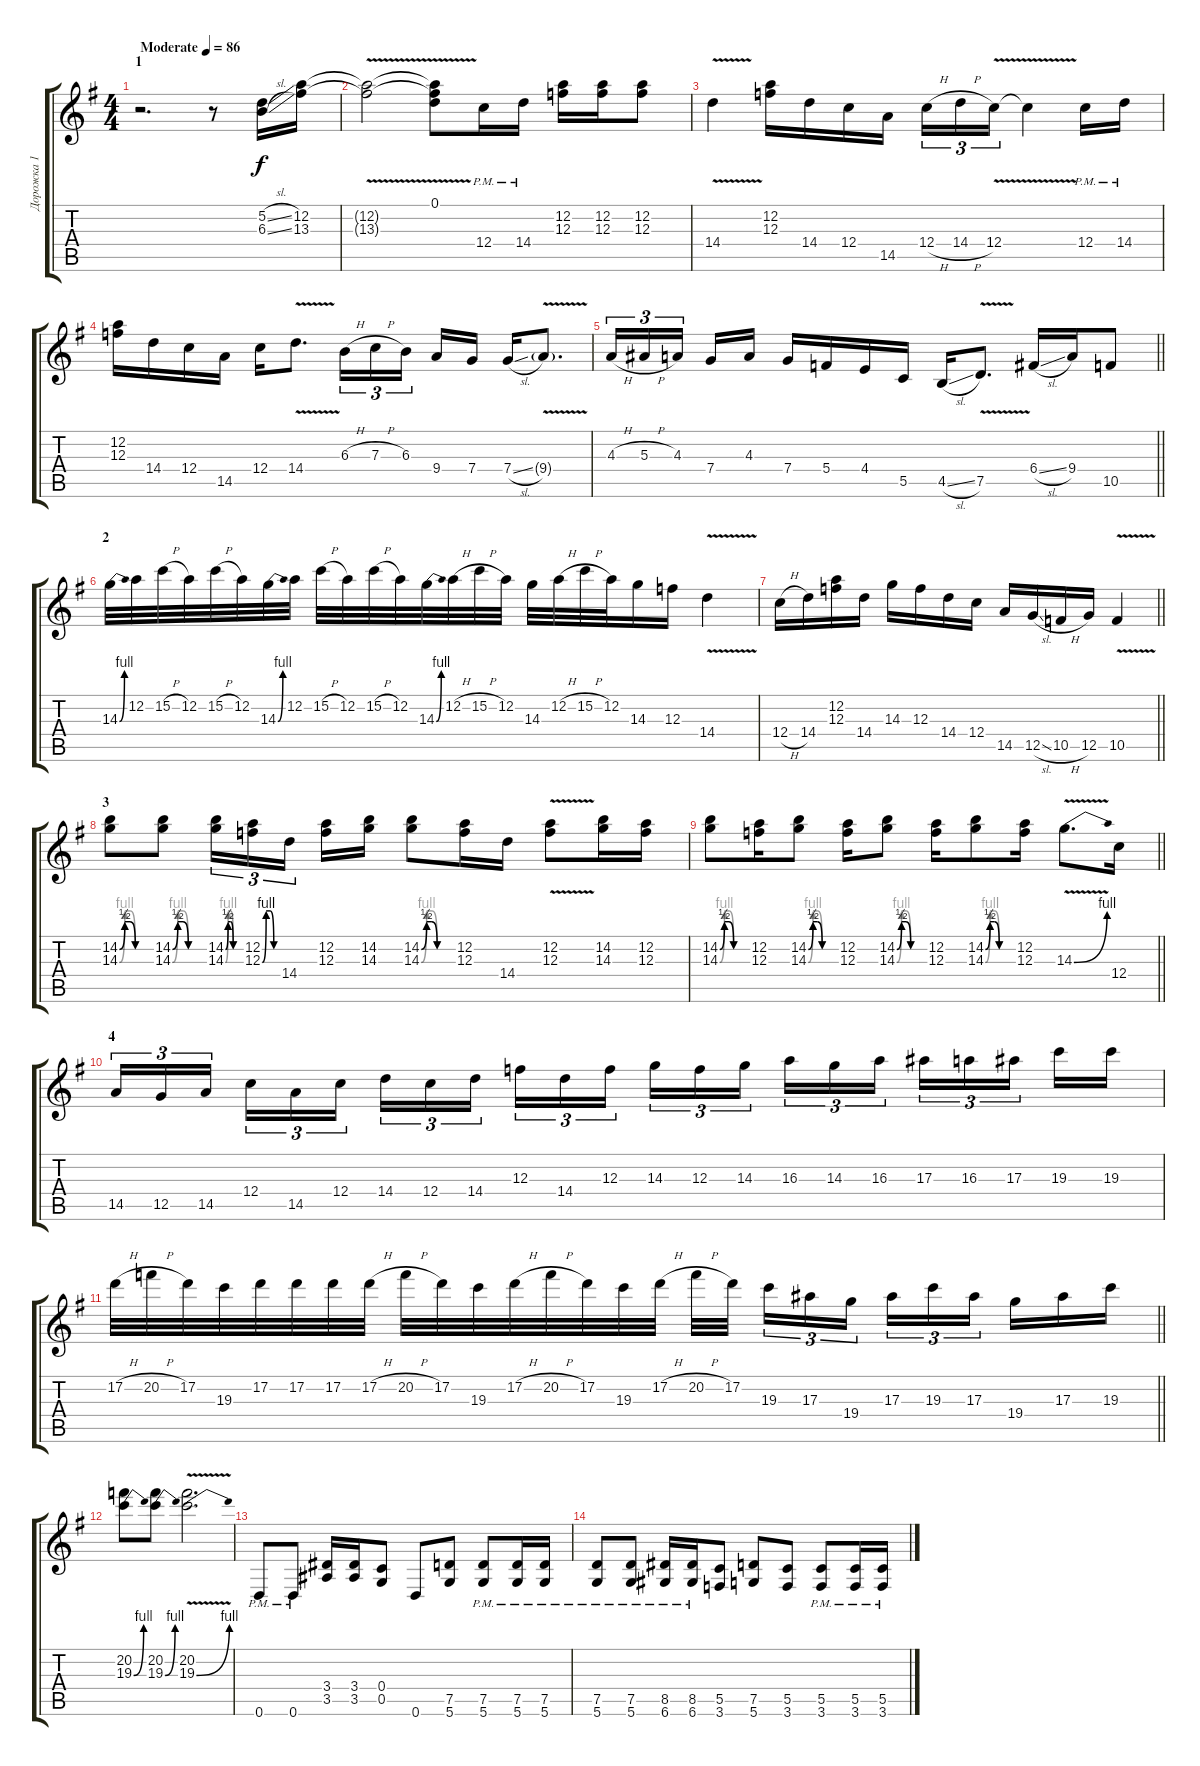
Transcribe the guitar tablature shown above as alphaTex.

\track ("Дорожка 1" "Дорожка 1") {instrument distortionguitar}
\staff {score tabs}
\tuning (D4 A3 F3 C3 G2 D2) {hide}
\ts (4 4)
\section ("" "1")
\tempo (86 "Moderate")
\clef g2
\ks g
r.2{d dy f instrument distortionguitar} r.8 (5.2{sl} 6.3{sl}).16 (12.2 13.3).16 |
(12.2{v t} 13.3{v t}).2 (0.1 12.2{t} 13.3{t}).8 12.4{pm}.16 14.4{pm}.16 (12.2 12.3).16 (12.2 12.3).16 (12.2 12.3).8 |
14.4{v}.4 (12.2 12.3).16 14.4.16 12.4.16 14.5.16 12.4{h}.16{tu (3 2)} 14.4{h}.16{tu (3 2)} 12.4{v}.16{tu (3 2)} 12.4{v t}.4 12.4{pm}.16 14.4{pm}.16 |
(12.2 12.3).16 14.4.16 12.4.16 14.5.16 12.4.16 14.4{v}.8{d} 6.3{h}.16{tu (3 2)} 7.3{h}.16{tu (3 2)} 6.3.16{tu (3 2) beam splitsecondary} 9.4.16 7.4.16 7.4{sl}.16 9.4{v g}.8{d} |
\barLineRight lightlight
4.3{h}.16{tu (3 2)} 5.3{h}.16{tu (3 2)} 4.3.16{tu (3 2) beam splitsecondary} 7.4.16 4.3.16 7.4.16 5.4.16 4.4.16 5.5.16 4.5{sl}.16 7.5{v}.8{d} 6.4{sl}.16 9.4.16 10.5.8 |
\section ("" "2")
14.3{be (bend 0 0 60 4)}.32 12.2.32 15.2{h}.32 12.2.32 15.2{h}.32 12.2.32 14.3{be (bend 0 0 60 4)}.32 12.2.32 15.2{h}.32 12.2.32 15.2{h}.32 12.2.32 14.3{be (bend 0 0 60 4)}.32 12.2{h}.32 15.2{h}.32 12.2.32 14.3.32 12.2{h}.32 15.2{h}.32 12.2.32 14.3.16 12.3.16 14.4{v}.4 |
\barLineRight lightlight
12.4{h}.16 14.4.16 (12.2 12.3).16 14.4.16 14.3.16 12.3.16 14.4.16 12.4.16 14.5.16 12.5{sl}.16 10.5{h}.16 12.5.16 10.5{v}.4 |
\section ("" "3")
(14.2{be (custom 0 0 10 2 20 2 30 0 60 0)} 14.3{be (custom 0 0 10 4 20 4 30 0 60 0)}).8 (14.2{be (custom 0 0 10 2 20 2 30 0 60 0)} 14.3{be (custom 0 0 10 4 20 4 30 0 60 0)}).8 (14.2{be (custom 0 0 10 2 20 2 30 0 60 0)} 14.3{be (custom 0 0 10 4 20 4 30 0 60 0)}).16{tu (3 2)} (12.2 12.3{be (custom 0 0 15 4 30 4 45 0 60 0)}).16{tu (3 2)} 14.4.16{tu (3 2) beam splitsecondary} (12.2 12.3).16 (14.2 14.3).16 (14.2{be (custom 0 0 10 2 20 2 30 0 60 0)} 14.3{be (custom 0 0 10 4 20 4 30 0 60 0)}).8 (12.2 12.3).16 14.4.16 (12.2{v} 12.3{v}).8 (14.2 14.3).16 (12.2 12.3).16 |
\barLineRight lightlight
(14.2{be (custom 0 0 10 2 20 2 30 0 60 0)} 14.3{be (custom 0 0 10 4 20 4 30 0 60 0)}).8 (12.2 12.3).16 (14.2{be (custom 0 0 10 2 20 2 30 0 60 0)} 14.3{be (custom 0 0 10 4 20 4 30 0 60 0)}).8 (12.2 12.3).16 (14.2{be (custom 0 0 10 2 20 2 30 0 60 0)} 14.3{be (custom 0 0 10 4 20 4 30 0 60 0)}).8 (12.2 12.3).16 (14.2{be (custom 0 0 10 2 20 2 30 0 60 0)} 14.3{be (custom 0 0 10 4 20 4 30 0 60 0)}).8 (12.2 12.3).16 14.3{be (bend 0 0 60 4) v}.8{d} 12.4.16 |
\section ("" "4")
14.5.16{tu (3 2)} 12.5.16{tu (3 2)} 14.5.16{tu (3 2) beam splitsecondary} 12.4.16{tu (3 2)} 14.5.16{tu (3 2)} 12.4.16{tu (3 2)} 14.4.16{tu (3 2)} 12.4.16{tu (3 2)} 14.4.16{tu (3 2) beam splitsecondary} 12.3.16{tu (3 2)} 14.4.16{tu (3 2)} 12.3.16{tu (3 2)} 14.3.16{tu (3 2)} 12.3.16{tu (3 2)} 14.3.16{tu (3 2) beam splitsecondary} 16.3.16{tu (3 2)} 14.3.16{tu (3 2)} 16.3.16{tu (3 2)} 17.3.16{tu (3 2)} 16.3.16{tu (3 2)} 17.3.16{tu (3 2) beam splitsecondary} 19.3.16 19.3.16 |
\barLineRight lightlight
17.2{h}.32 20.2{h}.32 17.2.32 19.3.32 17.2.32 17.2.32 17.2.32 17.2{h}.32 20.2{h}.32 17.2.32 19.3.32 17.2{h}.32 20.2{h}.32 17.2.32 19.3.32 17.2{h}.32 20.2{h}.32 17.2.32{beam splitsecondary} 19.3.16{tu (3 2)} 17.3.16{tu (3 2)} 19.4.16{tu (3 2) beam splitsecondary} 17.3.16{tu (3 2)} 19.3.16{tu (3 2)} 17.3.16{tu (3 2) beam splitsecondary} 19.4.16 17.3.16 19.3.16 |
(20.2 19.3{be (bend 0 0 60 4)}).8 (20.2 19.3{be (bend 0 0 60 4)}).8 (20.2 19.3{be (bend 0 0 60 4) v}).2{d} |
0.6{pm}.8 0.6{pm}.8 (3.4 3.5).16 (3.4 3.5).16 (0.4 0.5).8 0.6.8 (7.5 5.6).8 (7.5{pm} 5.6{pm}).8 (7.5{pm} 5.6{pm}).16 (7.5{pm} 5.6{pm}).16 |
(7.5{pm} 5.6{pm}).8 (7.5{pm} 5.6{pm}).8 (8.5{pm} 6.6{pm}).16 (8.5{pm} 6.6{pm}).16 (5.5 3.6).8 (7.5 5.6).8 (5.5 3.6).8 (5.5{pm} 3.6{pm}).8 (5.5{pm} 3.6{pm}).16 (5.5{pm} 3.6{pm}).16
